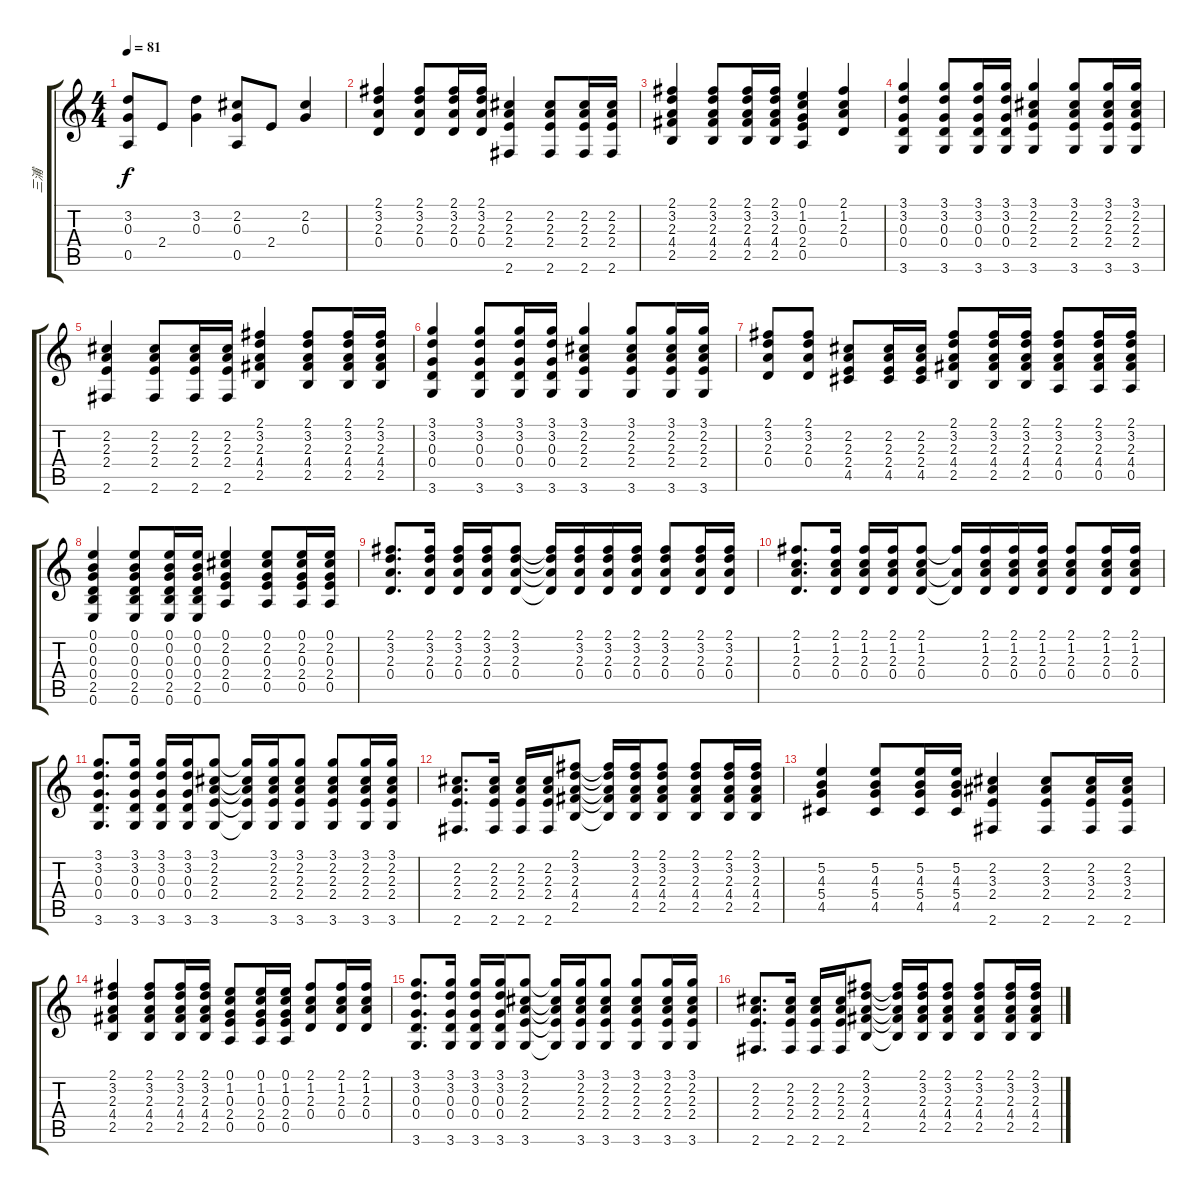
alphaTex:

\track ("三浦" "三浦") {instrument acousticguitarsteel}
\staff {score tabs}
\tuning (E4 B3 G3 D3 A2 E2) {hide}
\ts (4 4)
\tempo 81
\clef g2
\ks c
(3.2 0.3 0.5).8{dy f} 2.4.8 (3.2 0.3).4 (2.2 0.3 0.5).8 2.4.8 (2.2 0.3).4 |
(2.1 3.2 2.3 0.4).4 (2.1 3.2 2.3 0.4).8 (2.1 3.2 2.3 0.4).16 (2.1 3.2 2.3 0.4).16 (2.2 2.3 2.4 2.6).4 (2.2 2.3 2.4 2.6).8 (2.2 2.3 2.4 2.6).16 (2.2 2.3 2.4 2.6).16 |
(2.1 3.2 2.3 4.4 2.5).4 (2.1 3.2 2.3 4.4 2.5).8 (2.1 3.2 2.3 4.4 2.5).16 (2.1 3.2 2.3 4.4 2.5).16 (0.1 1.2 0.3 2.4 0.5).4 (2.1 1.2 2.3 0.4).4 |
(3.1 3.2 0.3 0.4 3.6).4 (3.1 3.2 0.3 0.4 3.6).8 (3.1 3.2 0.3 0.4 3.6).16 (3.1 3.2 0.3 0.4 3.6).16 (3.1 2.2 2.3 2.4 3.6).4 (3.1 2.2 2.3 2.4 3.6).8 (3.1 2.2 2.3 2.4 3.6).16 (3.1 2.2 2.3 2.4 3.6).16 |
(2.2 2.3 2.4 2.6).4 (2.2 2.3 2.4 2.6).8 (2.2 2.3 2.4 2.6).16 (2.2 2.3 2.4 2.6).16 (2.1 3.2 2.3 4.4 2.5).4 (2.1 3.2 2.3 4.4 2.5).8 (2.1 3.2 2.3 4.4 2.5).16 (2.1 3.2 2.3 4.4 2.5).16 |
(3.1 3.2 0.3 0.4 3.6).4 (3.1 3.2 0.3 0.4 3.6).8 (3.1 3.2 0.3 0.4 3.6).16 (3.1 3.2 0.3 0.4 3.6).16 (3.1 2.2 2.3 2.4 3.6).4 (3.1 2.2 2.3 2.4 3.6).8 (3.1 2.2 2.3 2.4 3.6).16 (3.1 2.2 2.3 2.4 3.6).16 |
(2.1 3.2 2.3 0.4).8 (2.1 3.2 2.3 0.4).8 (2.2 2.3 2.4 4.5).8 (2.2 2.3 2.4 4.5).16 (2.2 2.3 2.4 4.5).16 (2.1 3.2 2.3 4.4 2.5).8 (2.1 3.2 2.3 4.4 2.5).16 (2.1 3.2 2.3 4.4 2.5).16 (2.1 3.2 2.3 4.4 0.5).8 (2.1 3.2 2.3 4.4 0.5).16 (2.1 3.2 2.3 4.4 0.5).16 |
(0.1 0.2 0.3 0.4 2.5 0.6).4 (0.1 0.2 0.3 0.4 2.5 0.6).8 (0.1 0.2 0.3 0.4 2.5 0.6).16 (0.1 0.2 0.3 0.4 2.5 0.6).16 (0.1 2.2 0.3 2.4 0.5).4 (0.1 2.2 0.3 2.4 0.5).8 (0.1 2.2 0.3 2.4 0.5).16 (0.1 2.2 0.3 2.4 0.5).16 |
(2.1 3.2 2.3 0.4).8{d} (2.1 3.2 2.3 0.4).16 (2.1 3.2 2.3 0.4).16 (2.1 3.2 2.3 0.4).16 (2.1 3.2 2.3 0.4).8 (2.1{t} 3.2{t} 2.3{t} 0.4{t}).16 (2.1 3.2 2.3 0.4).16 (2.1 3.2 2.3 0.4).16 (2.1 3.2 2.3 0.4).16 (2.1 3.2 2.3 0.4).8 (2.1 3.2 2.3 0.4).16 (2.1 3.2 2.3 0.4).16 |
(2.1 1.2 2.3 0.4).8{d} (2.1 1.2 2.3 0.4).16 (2.1 1.2 2.3 0.4).16 (2.1 1.2 2.3 0.4).16 (2.1 1.2 2.3 0.4).8 (2.1{t} 2.3{t} 0.4{t}).16 (2.1 1.2 2.3 0.4).16 (2.1 1.2 2.3 0.4).16 (2.1 1.2 2.3 0.4).16 (2.1 1.2 2.3 0.4).8 (2.1 1.2 2.3 0.4).16 (2.1 1.2 2.3 0.4).16 |
(3.1 3.2 0.3 0.4 3.6).8{d} (3.1 3.2 0.3 0.4 3.6).16 (3.1 3.2 0.3 0.4 3.6).16 (3.1 3.2 0.3 0.4 3.6).16 (3.1 2.2 2.3 2.4 3.6).8 (3.1{t} 2.2{t} 2.3{t} 2.4{t} 3.6{t}).16 (3.1 2.2 2.3 2.4 3.6).16 (3.1 2.2 2.3 2.4 3.6).8 (3.1 2.2 2.3 2.4 3.6).8 (3.1 2.2 2.3 2.4 3.6).16 (3.1 2.2 2.3 2.4 3.6).16 |
(2.2 2.3 2.4 2.6).8{d} (2.2 2.3 2.4 2.6).16 (2.2 2.3 2.4 2.6).16 (2.2 2.3 2.4 2.6).16 (2.1 3.2 2.3 4.4 2.5).8 (2.1{t} 3.2{t} 2.3{t} 4.4{t} 2.5{t}).16 (2.1 3.2 2.3 4.4 2.5).16 (2.1 3.2 2.3 4.4 2.5).8 (2.1 3.2 2.3 4.4 2.5).8 (2.1 3.2 2.3 4.4 2.5).16 (2.1 3.2 2.3 4.4 2.5).16 |
(5.2 4.3 5.4 4.5).4 (5.2 4.3 5.4 4.5).8 (5.2 4.3 5.4 4.5).16 (5.2 4.3 5.4 4.5).16 (2.2 3.3 2.4 2.6).4 (2.2 3.3 2.4 2.6).8 (2.2 3.3 2.4 2.6).16 (2.2 3.3 2.4 2.6).16 |
(2.1 3.2 2.3 4.4 2.5).4 (2.1 3.2 2.3 4.4 2.5).8 (2.1 3.2 2.3 4.4 2.5).16 (2.1 3.2 2.3 4.4 2.5).16 (0.1 1.2 0.3 2.4 0.5).8 (0.1 1.2 0.3 2.4 0.5).16 (0.1 1.2 0.3 2.4 0.5).16 (2.1 1.2 2.3 0.4).8 (2.1 1.2 2.3 0.4).16 (2.1 1.2 2.3 0.4).16 |
(3.1 3.2 0.3 0.4 3.6).8{d} (3.1 3.2 0.3 0.4 3.6).16 (3.1 3.2 0.3 0.4 3.6).16 (3.1 3.2 0.3 0.4 3.6).16 (3.1 2.2 2.3 2.4 3.6).8 (3.1{t} 2.2{t} 2.3{t} 2.4{t} 3.6{t}).16 (3.1 2.2 2.3 2.4 3.6).16 (3.1 2.2 2.3 2.4 3.6).8 (3.1 2.2 2.3 2.4 3.6).8 (3.1 2.2 2.3 2.4 3.6).16 (3.1 2.2 2.3 2.4 3.6).16 |
(2.2 2.3 2.4 2.6).8{d} (2.2 2.3 2.4 2.6).16 (2.2 2.3 2.4 2.6).16 (2.2 2.3 2.4 2.6).16 (2.1 3.2 2.3 4.4 2.5).8 (2.1{t} 3.2{t} 2.3{t} 4.4{t} 2.5{t}).16 (2.1 3.2 2.3 4.4 2.5).16 (2.1 3.2 2.3 4.4 2.5).8 (2.1 3.2 2.3 4.4 2.5).8 (2.1 3.2 2.3 4.4 2.5).16 (2.1 3.2 2.3 4.4 2.5).16
